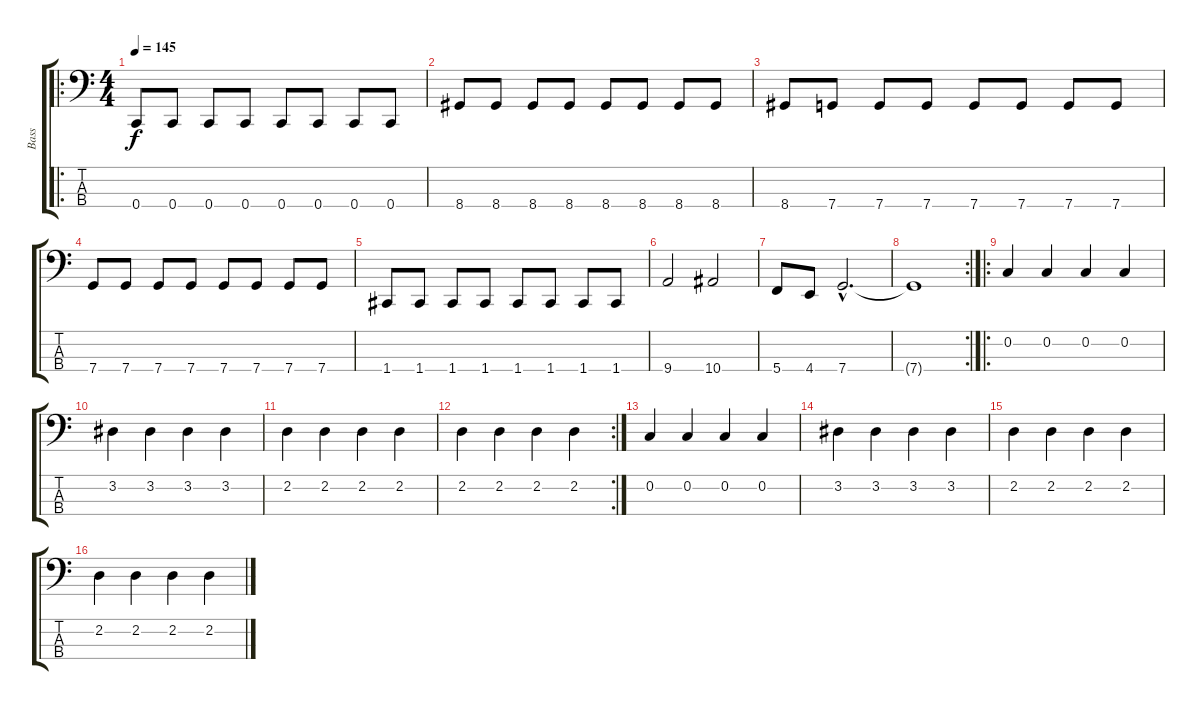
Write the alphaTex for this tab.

\track ("Bass" "Bass") {instrument electricbasspick}
\staff {score tabs}
\tuning (F2 C2 G1 C1) {hide}
\ro
\ts (4 4)
\tempo 145
\clef f4
\ks c
0.4.8{dy f} 0.4.8 0.4.8 0.4.8 0.4.8 0.4.8 0.4.8 0.4.8 |
8.4.8 8.4.8 8.4.8 8.4.8 8.4.8 8.4.8 8.4.8 8.4.8 |
8.4.8 7.4.8 7.4.8 7.4.8 7.4.8 7.4.8 7.4.8 7.4.8 |
7.4.8 7.4.8 7.4.8 7.4.8 7.4.8 7.4.8 7.4.8 7.4.8 |
1.4.8 1.4.8 1.4.8 1.4.8 1.4.8 1.4.8 1.4.8 1.4.8 |
9.4.2 10.4.2 |
5.4.8 4.4.8 7.4{hac}.2{d} |
\rc 2
7.4{t}.1 |
\ro
0.2.4 0.2.4 0.2.4 0.2.4 |
3.2.4 3.2.4 3.2.4 3.2.4 |
2.2.4 2.2.4 2.2.4 2.2.4 |
\rc 2
2.2.4 2.2.4 2.2.4 2.2.4 |
0.2.4 0.2.4 0.2.4 0.2.4 |
3.2.4 3.2.4 3.2.4 3.2.4 |
2.2.4 2.2.4 2.2.4 2.2.4 |
2.2.4 2.2.4 2.2.4 2.2.4
